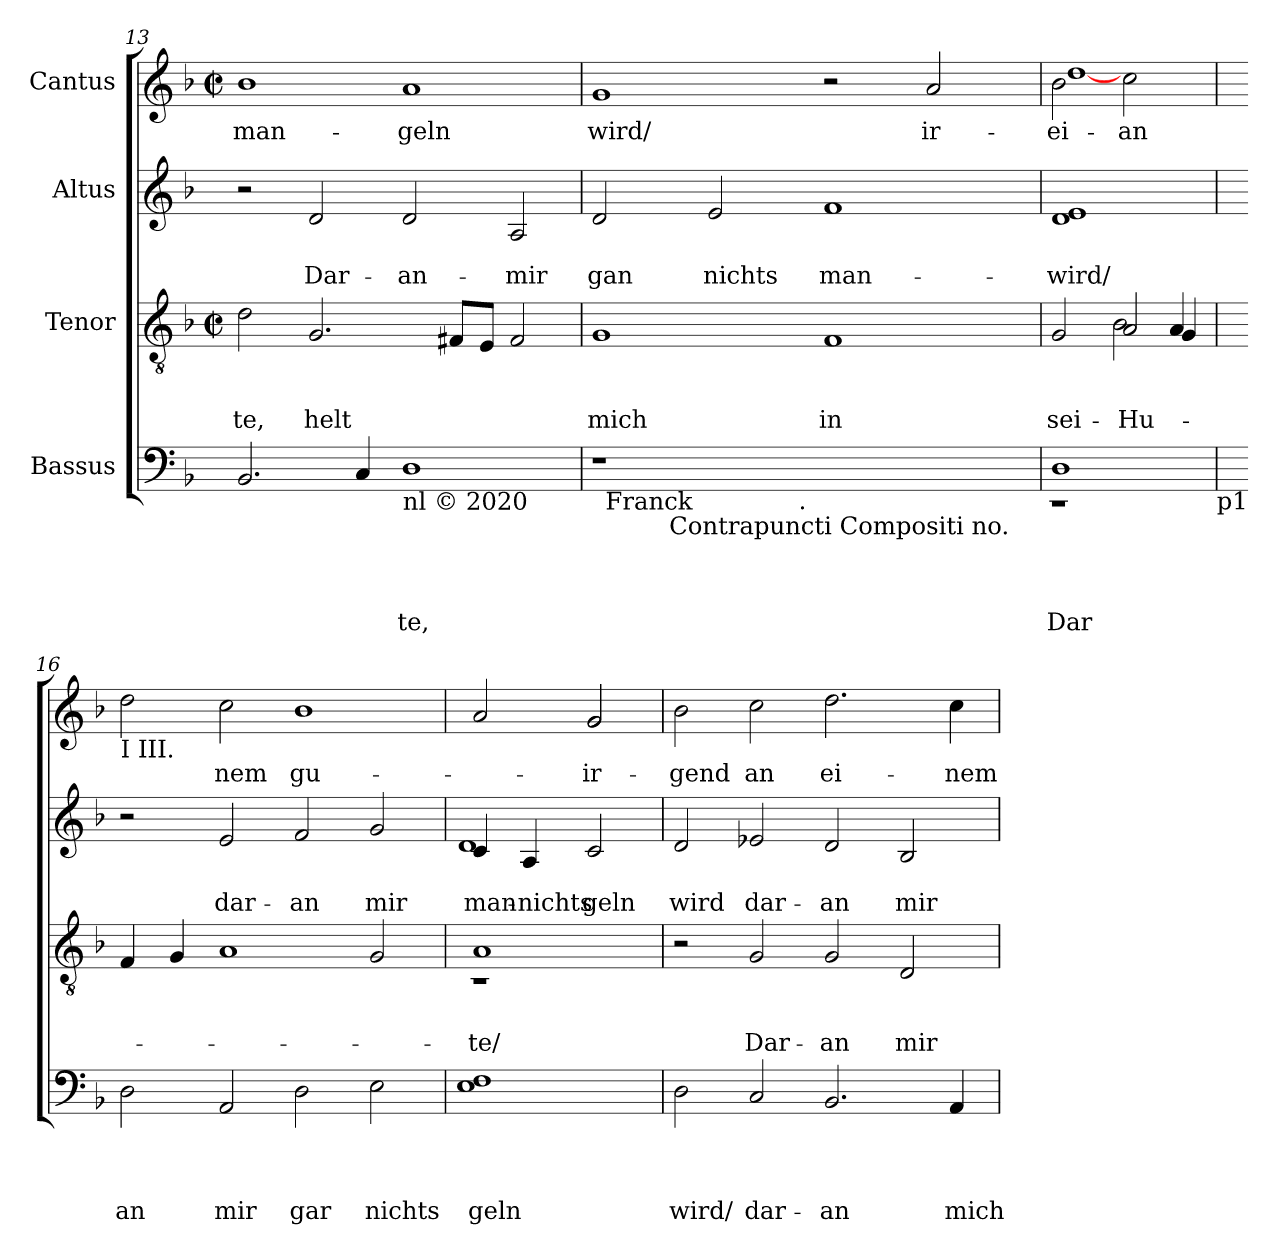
**kern	**text	**text	**text	**text	**kern	**text	**text	**text	**kern	**text	**text	**kern	**text
*part4	*part4	*part4	*part4	*part4	*part3	*part3	*part3	*part3	*part2	*part2	*part2	*part1	*part1
*staff4	*staff4	*staff4	*staff4	*staff4	*staff3	*staff3	*staff3	*staff3	*staff2	*staff2	*staff2	*staff1	*staff1
*I"Bassus	*	*	*	*	*I"Tenor	*	*	*	*I"Altus	*	*	*I"Cantus	*
*clefF4	*	*	*	*	*clefGv2	*	*	*	*clefG2	*	*	*clefG2	*
*k[b-]	*	*	*	*	*k[b-]	*	*	*	*k[b-]	*	*	*k[b-]	*
*F:	*	*	*	*	*F:	*	*	*	*F:	*	*	*F:	*
*	*	*	*	*	*M2/2	*	*	*	*	*	*	*M2/2	*
*	*	*	*	*	*met(c|)	*	*	*	*	*	*	*met(c|)	*
=13	=13	=13	=13	=13	=13	=13	=13	=13	=13	=13	=13	=13	=13
!	!	!	!	!	!	!	!	!LO:LY:b	!	!	!	!	!LO:LY:b
2.BB-/	.	.	.	.	2d\	.	.	-te,	2r	.	.	1b-	man-
!	!	!	!	!	!	!	!	!LO:LY:b	!	!	!LO:LY:b	!	!
.	.	.	.	.	2.G/	.	.	helt	2d/	.	Dar-	.	.
4C/	.	.	.	.	.	.	.	.	.	.	.	.	.
!LO:TX:b:t=nl © 2020	!	!	!	!	!	!	!	!	!	!	!	!	!
!	!	!	!	!LO:LY:b	!	!	!	!	!	!	!LO:LY:b:rj	!	!LO:LY:b
1D	.	.	.	-te,	.	.	.	.	2d/	.	-an-	1a	-geln
.	.	.	.	.	8F#X/L	.	.	.	.	.	.	.	.
.	.	.	.	.	8E/J	.	.	.	.	.	.	.	.
!	!	!	!	!	!	!	!	!	!	!	!LO:LY:b	!	!
.	.	.	.	.	2F#/	.	.	.	2A/	.	-mir	.	.
=14	=14	=14	=14	=14	=14	=14	=14	=14	=14	=14	=14	=14	=14
!	!	!	!	!	!	!	!	!LO:LY:b	!	!	!LO:LY:b	!	!LO:LY:b
*^	*	*	*	*	*	*	*	*	*	*	*	*	*
*	*^	*	*	*	*	*	*	*	*	*	*	*	*	*
*	*	*^	*	*	*	*	*	*	*	*	*	*	*	*	*
1r	32ryy	4ryy	2ryy	.	.	.	.	1G	.	.	mich	2d/	.	gan	1g	wird/
!	!LO:TX:b:t=Franck	!	!	!	!	!	!	!	!	!	!	!	!	!	!	!
.	1ryy	.	.	.	.	.	.	.	.	.	.	.	.	.	.	.
.	.	16ryy	.	.	.	.	.	.	.	.	.	.	.	.	.	.
!	!	!LO:TX:b:t=Contrapuncti Compositi no.	!	!	!	!	!	!	!	!	!	!	!	!	!	!
.	.	1ryy	.	.	.	.	.	.	.	.	.	.	.	.	.	.
!	!	!	!	!	!	!	!	!	!	!	!	!	!	!LO:LY:b	!	!
.	.	.	4ryy	.	.	.	.	.	.	.	.	2e/	.	nichts	.	.
.	.	.	8ryy	.	.	.	.	.	.	.	.	.	.	.	.	.
.	.	.	32ryy	.	.	.	.	.	.	.	.	.	.	.	.	.
!	!	!	!LO:TX:b:t=.	!	!	!	!	!	!	!	!	!	!	!	!	!
.	.	.	1ryy	.	.	.	.	.	.	.	.	.	.	.	.	.
!	!	!	!	!	!	!	!	!	!	!	!LO:LY:b	!	!	!LO:LY:b	!	!
1ryy	.	.	.	.	.	.	.	1F	.	.	in	1f	.	man-	2r	.
.	2ryy	.	.	.	.	.	.	.	.	.	.	.	.	.	.	.
.	.	2ryy	.	.	.	.	.	.	.	.	.	.	.	.	.	.
!	!	!	!	!	!	!	!	!	!	!	!	!	!	!	!	!LO:LY:b
.	.	.	.	.	.	.	.	.	.	.	.	.	.	.	2a/	ir-
.	4...ryy	.	.	.	.	.	.	.	.	.	.	.	.	.	.	.
.	.	8.ryy	.	.	.	.	.	.	.	.	.	.	.	.	.	.
.	.	.	16.ryy	.	.	.	.	.	.	.	.	.	.	.	.	.
=15	=15	=15	=15	=15	=15	=15	=15	=15	=15	=15	=15	=15	=15	=15	=15	=15
!	!	!	!	!	!	!	!LO:LY:b	!	!	!	!LO:LY:b	!	!	!LO:LY:b	!	!LO:LY:b
*	*	*	*	*	*	*	*	*^	*	*	*	*	*	*	*^	*
*	*	*	*	*	*	*	*	*	*^	*	*	*	*	*	*	*	*	*
*	*	*	*	*	*	*	*	*	*	*^	*	*	*	*	*	*	*	*	*
!	!	!	!	!	!	!	!	!	!	!	!	!	!	!	!	!	!	!	!	!LO:LY:b
*	*	*v	*v	*	*	*	*	*	*	*	*	*	*	*	*	*	*	*	*	*
1ryy	1rEE	1D	.	.	.	Dar-	2G/	2ryy	2.ryy	2.ryy	.	.	sei-	1d 1e	.	wird/	2b-\	[>1dd	ei-
!	!	!	!	!	!	!	!	!	!	!	!	!	!LO:LY:b:rj	!	!	!	!	!	!
!	!	!	!	!	!	!	!	!	!	!	!	!	!LO:LY:b	!	!	!	!	!	!LO:LY:b
.	.	.	.	.	.	.	2A/	2B-\	.	.	.	.	Hu-	.	.	.	2cc\	.	an
.	.	.	.	.	.	.	.	.	4A/	4G/	.	.	.	.	.	.	.	.	.
*v	*v	*v	*	*	*	*	*	*	*	*	*	*	*	*	*	*	*v	*v	*
!LO:TX:b:t=p1	!	!	!	!	!	!	!	!	!	!	!	!	!	!	!	!
!!LO:PB:g=z
=16	=16	=16	=16	=16	=16	=16	=16	=16	=16	=16	=16	=16	=16	=16	=16	=16
!	!	!	!	!	!	!	!	!	!	!	!	!	!	!	!LO:TX:b:t=I III.	!
!	!	!	!	!LO:LY:b	!	!	!	!	!	!	!	!	!	!	!	!
*	*	*	*	*	*v	*v	*v	*v	*	*	*	*	*	*	*	*
2D\	.	.	.	-an	4F/	.	.	.	2r	.	.	2dd\	.
.	.	.	.	.	4G/	.	.	.	.	.	.	.	.
!	!	!	!	!LO:LY:b	!	!	!	!	!	!	!LO:LY:b	!	!LO:LY:b
2AA/	.	.	.	mir	1A	.	.	.	2e/	.	dar-	2cc\	-nem
!	!	!	!	!LO:LY:b	!	!	!	!	!	!	!LO:LY:b:rj	!	!LO:LY:b
2D\	.	.	.	gar	.	.	.	.	2f/	.	-an	1b-	gu-
!	!	!	!	!LO:LY:b	!	!	!	!	!	!	!LO:LY:b	!	!
2E\	.	.	.	nichts	2G/	.	.	.	2g/	.	mir	.	.
=17	=17	=17	=17	=17	=17	=17	=17	=17	=17	=17	=17	=17	=17
!	!	!	!	!LO:LY:b	!	!	!	!LO:LY:b	!	!	!LO:LY:b	!	!
*	*	*	*	*	*^	*	*	*	*^	*	*	*	*
!	!	!	!	!	!	!	!	!	!	!	!	!	!LO:LY:b	!	!
*	*	*	*	*	*	*	*	*	*	*	*	*	*	*^	*
1E 1F	.	.	.	-geln	1A	1rC	.	.	-te/	4c/	1d	.	man-	2a/	2ryy	.
!	!	!	!	!	!	!	!	!	!	!	!	!	!LO:LY:b	!	!	!
.	.	.	.	.	.	.	.	.	.	4A/	.	.	-nichts	.	.	.
!	!	!	!	!	!	!	!	!	!	!	!	!	!LO:LY:b:rj	!	!	!LO:LY:b
!	!	!	!	!	!	!	!	!	!	!	!	!	!	!	!	!LO:LY:b
.	.	.	.	.	.	.	.	.	.	2c/	.	.	geln	2g/	2g/	ir-
*	*	*	*	*	*v	*v	*	*	*	*	*	*	*	*	*	*
*	*	*	*	*	*	*	*	*	*v	*v	*	*	*	*	*
=18	=18	=18	=18	=18	=18	=18	=18	=18	=18	=18	=18	=18	=18	=18
!	!	!	!	!LO:LY:b	!	!	!	!	!	!	!LO:LY:b	!	!	!LO:LY:b
*	*	*	*	*	*	*	*	*	*	*	*	*v	*v	*
2D\	.	.	.	wird/	2r	.	.	.	2d/	.	-wird	2b-\	-gend
!	!	!	!	!LO:LY:b	!	!	!	!LO:LY:b	!	!	!LO:LY:b	!	!LO:LY:b
2C/	.	.	.	dar-	2G/	.	.	Dar-	2e-X/	.	dar-	2cc\	an
!	!	!	!	!LO:LY:b:rj	!	!	!	!LO:LY:b:rj	!	!	!LO:LY:b:rj	!	!LO:LY:b
2.BB-/	.	.	.	-an	2G/	.	.	-an	2d/	.	-an	2.dd\	ei-
!	!	!	!	!	!	!	!	!LO:LY:b	!	!	!LO:LY:b	!	!
.	.	.	.	.	2D/	.	.	mir	2B-/	.	mir	.	.
!	!	!	!	!LO:LY:b	!	!	!	!	!	!	!	!	!LO:LY:b
4AA/	.	.	.	mich	.	.	.	.	.	.	.	4cc\	-nem
=	=	=	=	=	=	=	=	=	=	=	=	=	=
*-	*-	*-	*-	*-	*-	*-	*-	*-	*-	*-	*-	*-	*-
